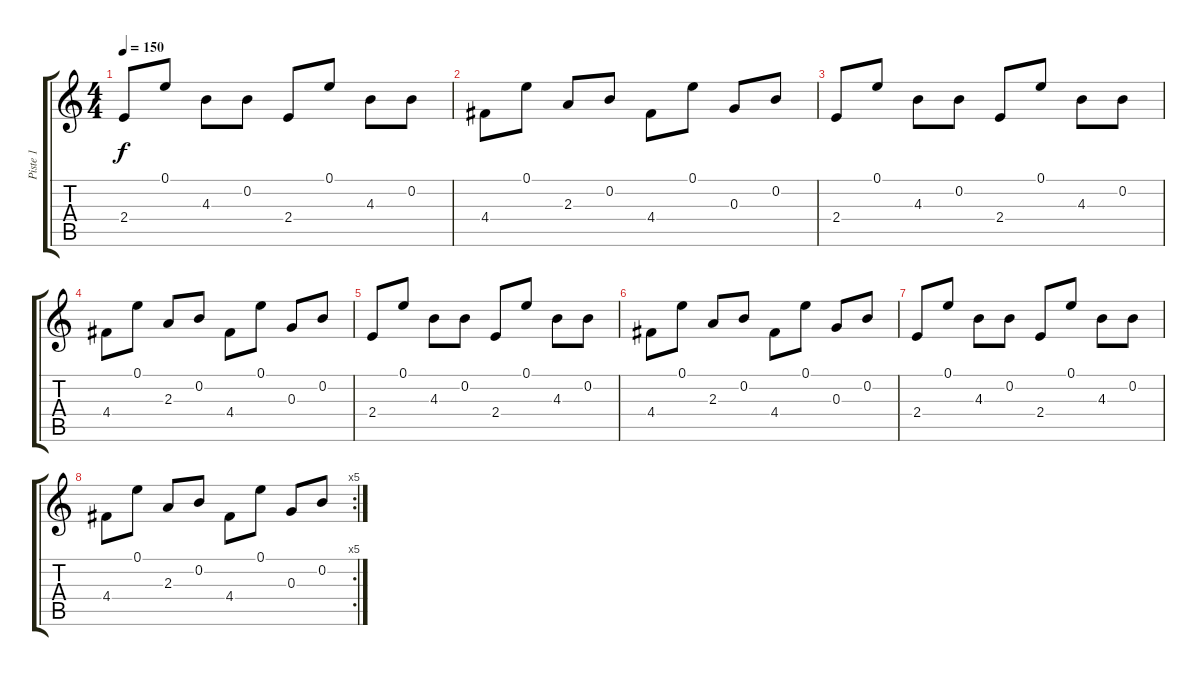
\track ("Piste 1" "Piste 1") {instrument acousticguitarnylon}
\staff {score tabs}
\tuning (E4 B3 G3 D3 A2 E2) {hide}
\ts (4 4)
\tempo 150
\clef g2
\ks c
2.4.8{dy f} 0.1.8 4.3.8 0.2.8 2.4.8 0.1.8 4.3.8 0.2.8 |
4.4.8 0.1.8 2.3.8 0.2.8 4.4.8 0.1.8 0.3.8 0.2.8 |
2.4.8 0.1.8 4.3.8 0.2.8 2.4.8 0.1.8 4.3.8 0.2.8 |
4.4.8 0.1.8 2.3.8 0.2.8 4.4.8 0.1.8 0.3.8 0.2.8 |
2.4.8 0.1.8 4.3.8 0.2.8 2.4.8 0.1.8 4.3.8 0.2.8 |
4.4.8 0.1.8 2.3.8 0.2.8 4.4.8 0.1.8 0.3.8 0.2.8 |
2.4.8 0.1.8 4.3.8 0.2.8 2.4.8 0.1.8 4.3.8 0.2.8 |
\rc 5
4.4.8 0.1.8 2.3.8 0.2.8 4.4.8 0.1.8 0.3.8 0.2.8
